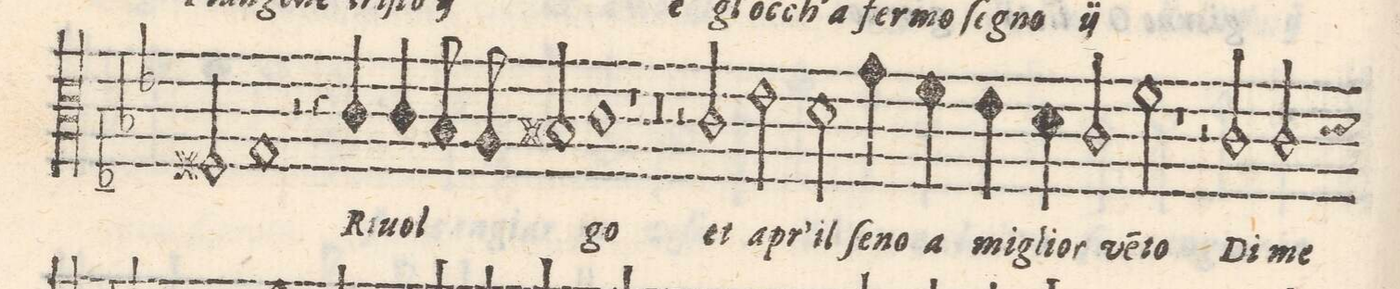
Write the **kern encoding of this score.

**kern	**text
*I"ALTO	*
*clefC3	*
*k[b-e-]	*
*met(C|)	*
*M2/2	*
1G	-gno
*	*Xij
=77-	=77-
2r	.
4r	.
4c/	Ri-
=78-	=78-
4c/	-uol-
8B-/	.
8A/	.
2Bn/	.
=79-	=79-
1c	-go
=80-	=80-
1r	.
=81-	=81-
0r	.
=82-	=82-
=83-	=83-
2r	.
2c/	et
=84-	=84-
2e-\	apr'il
2d\	ſe-
=85-	=85-
4g\	-no
4f\	a
4e-\	mi-
4d\	-glior
=86-	=86-
2c/	vẽ-
2f\	-to
=87-	=87-
1r	.
=88-	=88-
2r	.
2c/	Di
=89-	=89-
2c/	me
*-	*-
